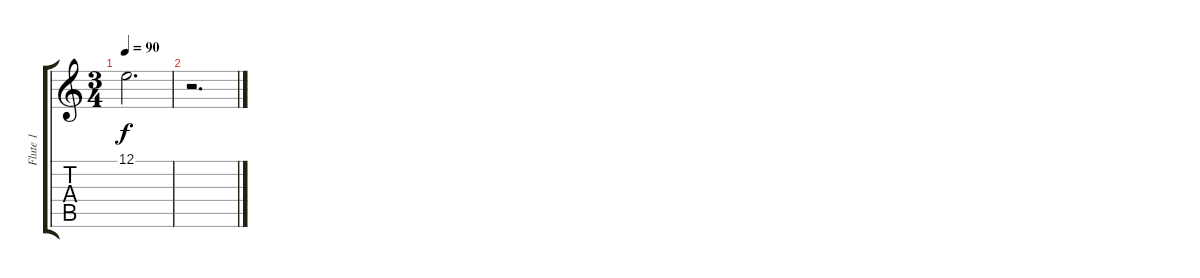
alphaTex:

\track ("Flute 1" "Flute 1") {instrument flute}
\staff {score tabs}
\tuning (E4 B3 G3 D3 A2 E2) {hide}
\ts (3 4)
\tempo 90
\clef g2
\ks c
12.1{t}.2{d dy f volume 7} |
r.2{d}
